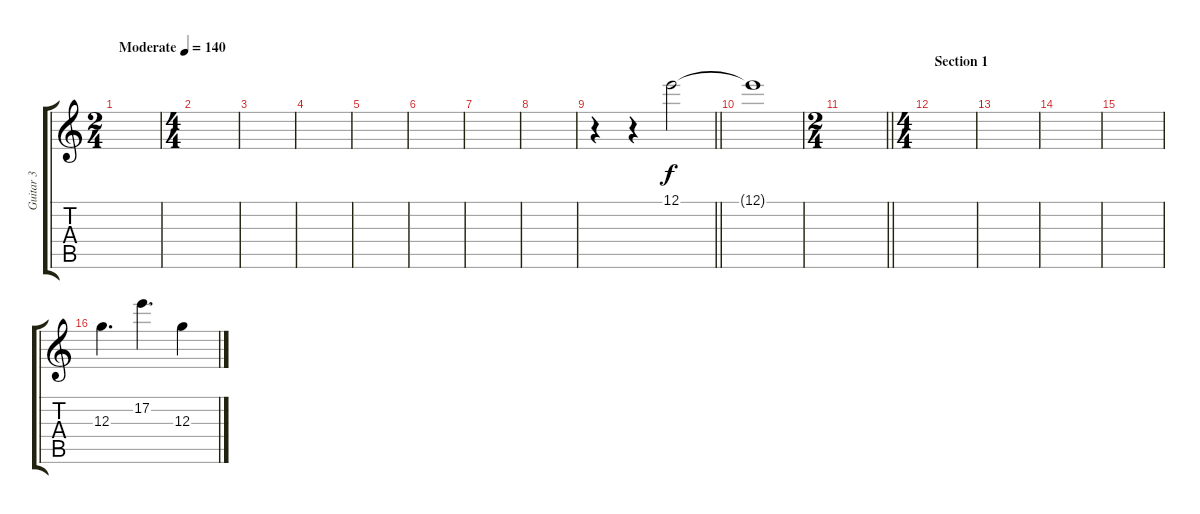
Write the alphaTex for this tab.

\track ("Guitar 3" "Guitar 3") {instrument overdrivenguitar}
\staff {score tabs}
\tuning (E4 B3 G3 D3 A2 E2) {hide}
\ts (2 4)
\tempo (140 "Moderate")
\clef g2
\ks c
|
\ts (4 4)
|
|
|
|
|
|
|
\barLineRight lightlight
r.4 r.4 12.1.2 |
12.1{t}.1 |
\ts (2 4)
\barLineRight lightlight
|
\ts (4 4)
\section ("" "Section 1")
|
|
|
|
12.3.4{d} 17.2.4{d} 12.3.4
